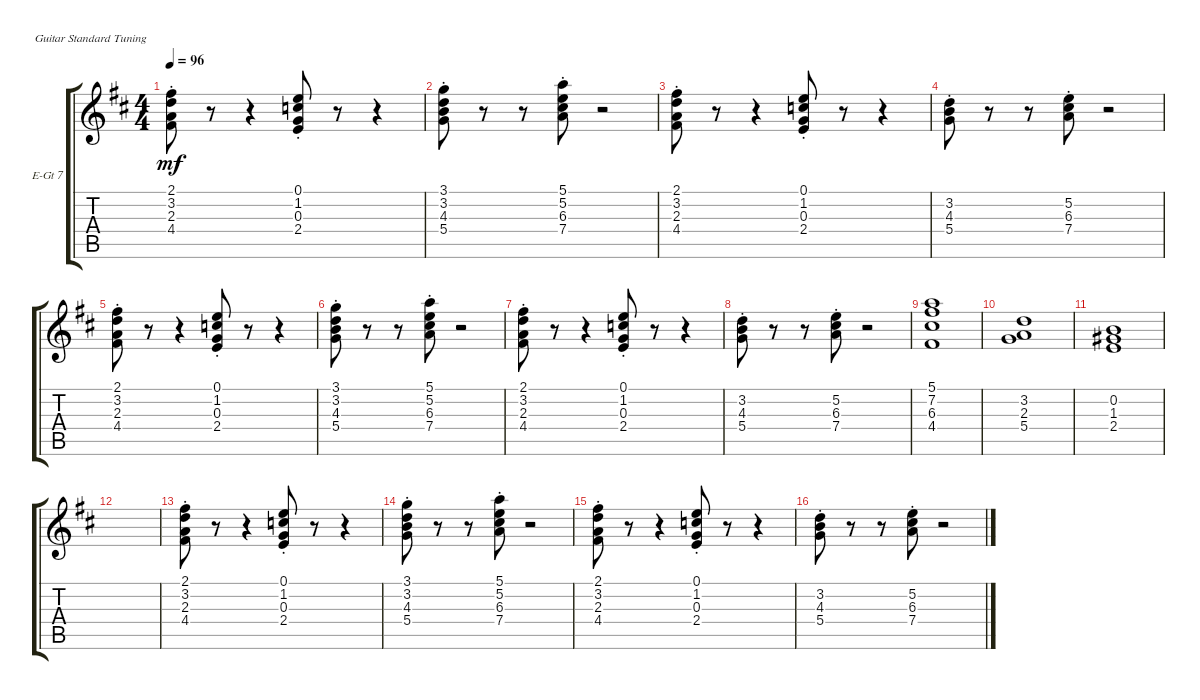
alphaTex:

\defaultSystemsLayout 4
\bracketExtendMode groupsimilarinstruments
\firstSystemTrackNameOrientation horizontal
\otherSystemsTrackNameOrientation horizontal
\track ("Electric Guitar 7" "E-Gt 7") {instrument electricguitarclean}
\staff {score tabs}
\tuning (E4 B3 G3 D3 A2 E2)
\ts (4 4)
\tempo 96
\clef g2
\ks d
(4.4 2.3 3.2 2.1{st}).8{dy mf} r.8 r.4 (0.1 1.2 0.3 2.4{st}).8 r.8 r.4 |
(5.4 4.3 3.2 3.1{st}).8 r.8 r.8 (5.1 5.2 6.3 7.4{st}).8 r.2 |
(4.4 2.3 3.2 2.1{st}).8 r.8 r.4 (0.1 1.2 0.3 2.4{st}).8 r.8 r.4 |
(5.4 4.3 3.2{st}).8 r.8 r.8 (5.2 6.3 7.4{st}).8 r.2 |
(4.4 2.3 3.2 2.1{st}).8 r.8 r.4 (0.1 1.2 0.3 2.4{st}).8 r.8 r.4 |
(5.4 4.3 3.2 3.1{st}).8 r.8 r.8 (5.1 5.2 6.3 7.4{st}).8 r.2 |
(4.4 2.3 3.2 2.1{st}).8 r.8 r.4 (0.1 1.2 0.3 2.4{st}).8 r.8 r.4 |
(5.4 4.3 3.2{st}).8 r.8 r.8 (5.2 6.3 7.4{st}).8 r.2 |
(5.1 7.2 6.3 4.4).1 |
(5.4 2.3 3.2).1 |
(0.2 1.3 2.4).1 |
|
(4.4 2.3 3.2 2.1{st}).8 r.8 r.4 (0.1 1.2 0.3 2.4{st}).8 r.8 r.4 |
(5.4 4.3 3.2 3.1{st}).8 r.8 r.8 (5.1 5.2 6.3 7.4{st}).8 r.2 |
(4.4 2.3 3.2 2.1{st}).8 r.8 r.4 (0.1 1.2 0.3 2.4{st}).8 r.8 r.4 |
(5.4 4.3 3.2{st}).8 r.8 r.8 (5.2 6.3 7.4{st}).8 r.2
